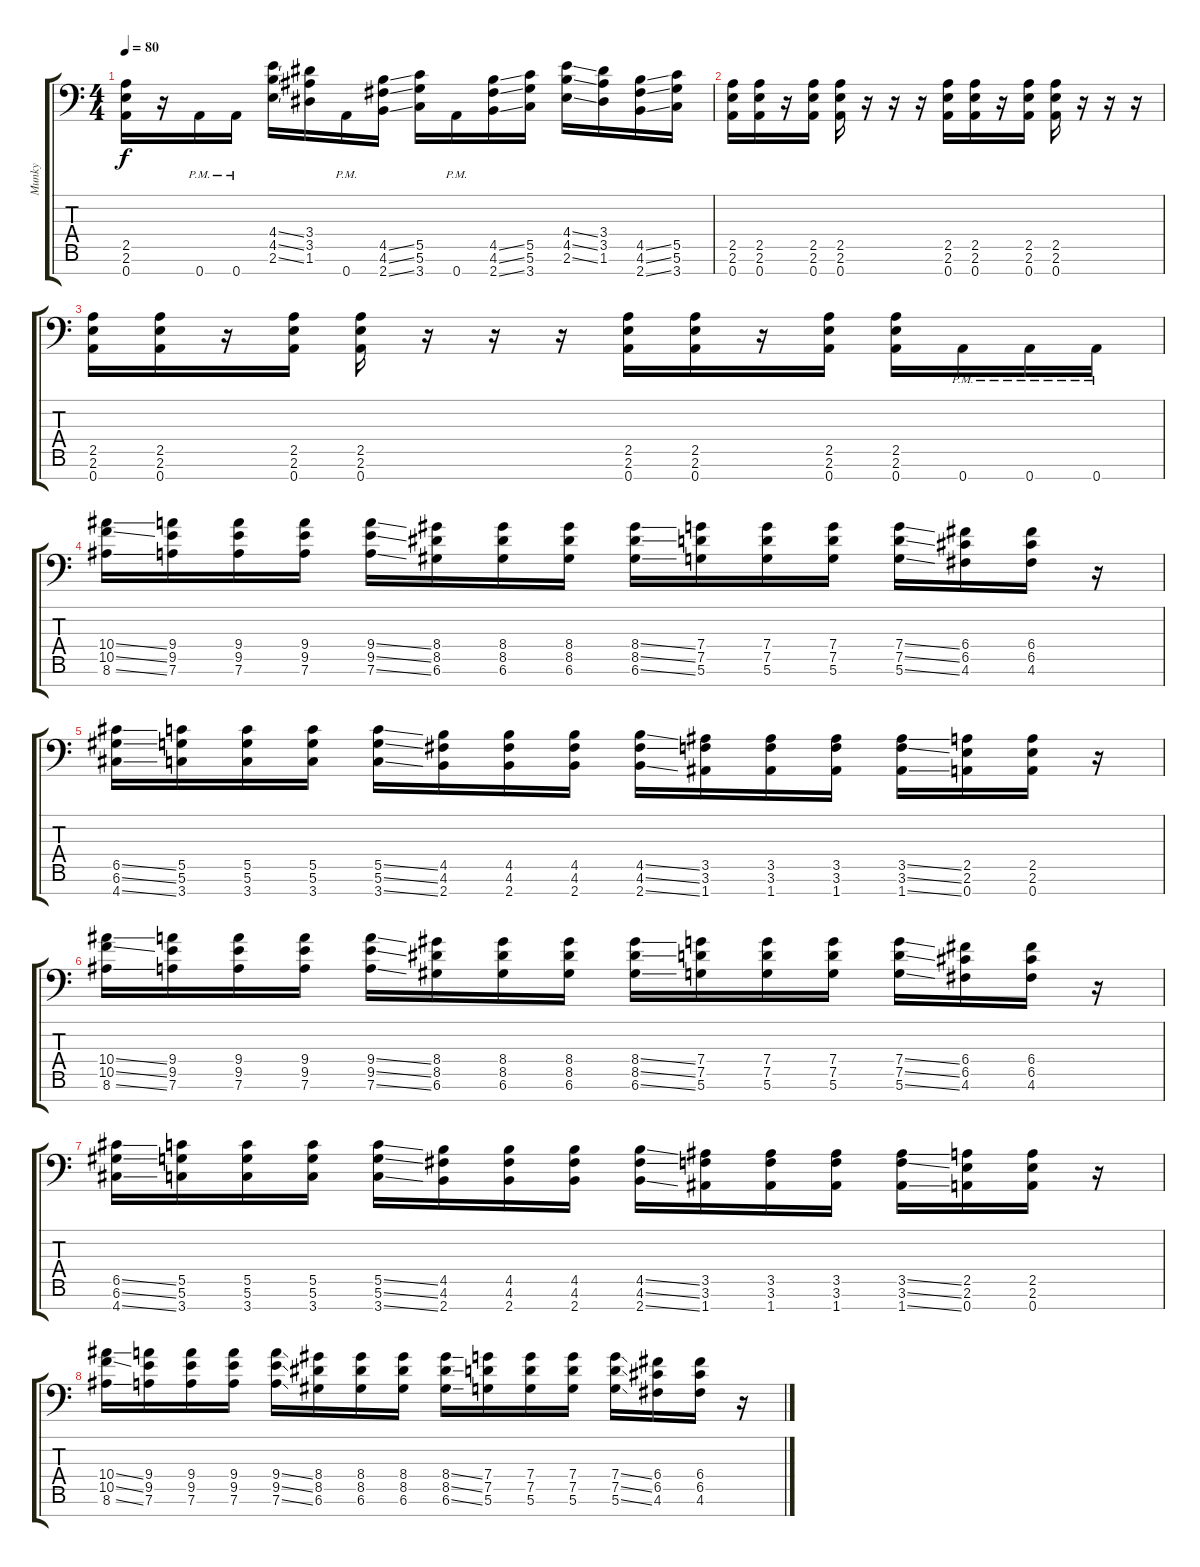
\track ("Munky" "Munky") {instrument distortionguitar}
\staff {score tabs}
\tuning (D4 A3 F3 C3 G2 D2 A1) {hide}
\ts (4 4)
\tempo 80
\clef f4
\ks c
(2.5 2.6 0.7).16{dy f instrument distortionguitar} r.16 0.7{pm}.16 0.7{pm}.16 (4.4{ss} 4.5{ss} 2.6{ss}).16 (3.4 3.5 1.6).16 0.7{pm}.16 (4.5{ss} 4.6{ss} 2.7{ss}).16 (5.5 5.6 3.7).16 0.7{pm}.16 (4.5{ss} 4.6{ss} 2.7{ss}).16 (5.5 5.6 3.7).16 (4.4{ss} 4.5{ss} 2.6{ss}).16 (3.4 3.5 1.6).16 (4.5{ss} 4.6{ss} 2.7{ss}).16 (5.5 5.6 3.7).16 |
(2.5 2.6 0.7).16 (2.5 2.6 0.7).16 r.16 (2.5 2.6 0.7).16 (2.5 2.6 0.7).16 r.16 r.16 r.16 (2.5 2.6 0.7).16 (2.5 2.6 0.7).16 r.16 (2.5 2.6 0.7).16 (2.5 2.6 0.7).16 r.16 r.16 r.16 |
(2.5 2.6 0.7).16 (2.5 2.6 0.7).16 r.16 (2.5 2.6 0.7).16 (2.5 2.6 0.7).16 r.16 r.16 r.16 (2.5 2.6 0.7).16 (2.5 2.6 0.7).16 r.16 (2.5 2.6 0.7).16 (2.5 2.6 0.7).16 0.7{pm}.16 0.7{pm}.16 0.7{pm}.16 |
(10.4{ss} 10.5{ss} 8.6{ss}).16 (9.4 9.5 7.6).16 (9.4 9.5 7.6).16 (9.4 9.5 7.6).16 (9.4{ss} 9.5{ss} 7.6{ss}).16 (8.4 8.5 6.6).16 (8.4 8.5 6.6).16 (8.4 8.5 6.6).16 (8.4{ss} 8.5{ss} 6.6{ss}).16 (7.4 7.5 5.6).16 (7.4 7.5 5.6).16 (7.4 7.5 5.6).16 (7.4{ss} 7.5{ss} 5.6{ss}).16 (6.4 6.5 4.6).16 (6.4 6.5 4.6).16 r.16 |
(6.5{ss} 6.6{ss} 4.7{ss}).16 (5.5 5.6 3.7).16 (5.5 5.6 3.7).16 (5.5 5.6 3.7).16 (5.5{ss} 5.6{ss} 3.7{ss}).16 (4.5 4.6 2.7).16 (4.5 4.6 2.7).16 (4.5 4.6 2.7).16 (4.5{ss} 4.6{ss} 2.7{ss}).16 (3.5 3.6 1.7).16 (3.5 3.6 1.7).16 (3.5 3.6 1.7).16 (3.5{ss} 3.6{ss} 1.7{ss}).16 (2.5 2.6 0.7).16 (2.5 2.6 0.7).16 r.16 |
(10.4{ss} 10.5{ss} 8.6{ss}).16 (9.4 9.5 7.6).16 (9.4 9.5 7.6).16 (9.4 9.5 7.6).16 (9.4{ss} 9.5{ss} 7.6{ss}).16 (8.4 8.5 6.6).16 (8.4 8.5 6.6).16 (8.4 8.5 6.6).16 (8.4{ss} 8.5{ss} 6.6{ss}).16 (7.4 7.5 5.6).16 (7.4 7.5 5.6).16 (7.4 7.5 5.6).16 (7.4{ss} 7.5{ss} 5.6{ss}).16 (6.4 6.5 4.6).16 (6.4 6.5 4.6).16 r.16 |
(6.5{ss} 6.6{ss} 4.7{ss}).16 (5.5 5.6 3.7).16 (5.5 5.6 3.7).16 (5.5 5.6 3.7).16 (5.5{ss} 5.6{ss} 3.7{ss}).16 (4.5 4.6 2.7).16 (4.5 4.6 2.7).16 (4.5 4.6 2.7).16 (4.5{ss} 4.6{ss} 2.7{ss}).16 (3.5 3.6 1.7).16 (3.5 3.6 1.7).16 (3.5 3.6 1.7).16 (3.5{ss} 3.6{ss} 1.7{ss}).16 (2.5 2.6 0.7).16 (2.5 2.6 0.7).16 r.16 |
(10.4{ss} 10.5{ss} 8.6{ss}).16 (9.4 9.5 7.6).16 (9.4 9.5 7.6).16 (9.4 9.5 7.6).16 (9.4{ss} 9.5{ss} 7.6{ss}).16 (8.4 8.5 6.6).16 (8.4 8.5 6.6).16 (8.4 8.5 6.6).16 (8.4{ss} 8.5{ss} 6.6{ss}).16 (7.4 7.5 5.6).16 (7.4 7.5 5.6).16 (7.4 7.5 5.6).16 (7.4{ss} 7.5{ss} 5.6{ss}).16 (6.4 6.5 4.6).16 (6.4 6.5 4.6).16 r.16
